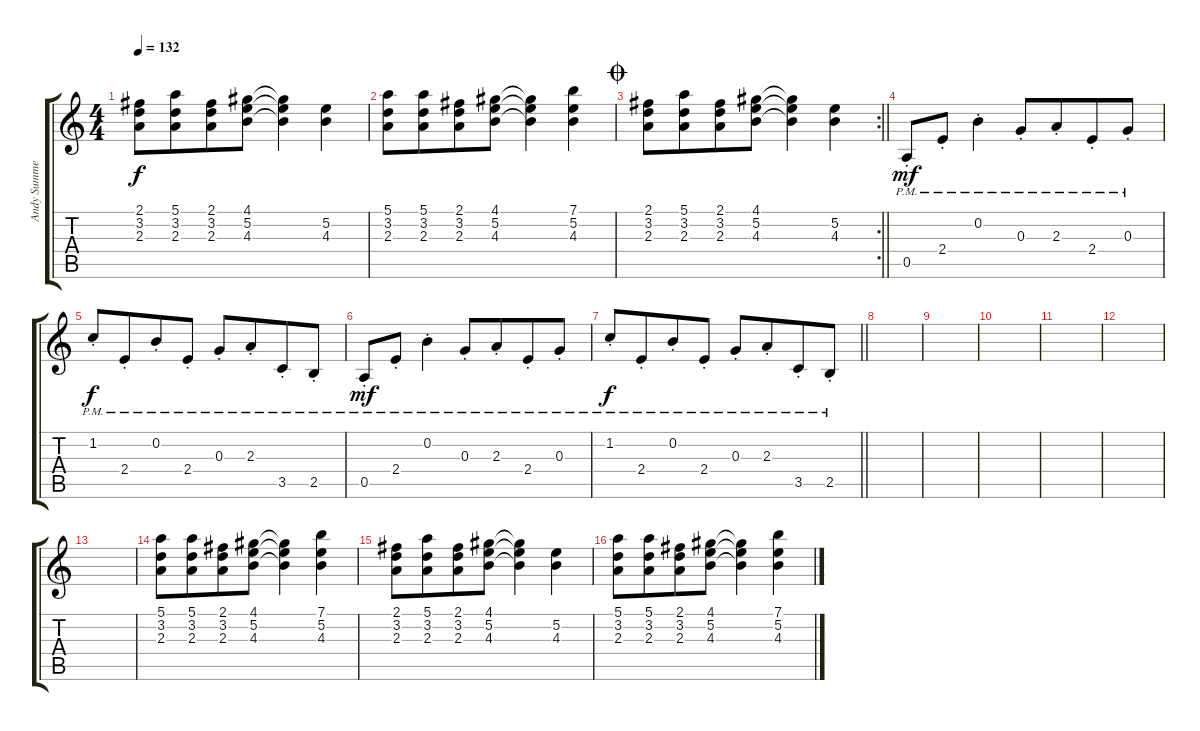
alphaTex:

\track ("Andy Summers" "Andy Summe") {instrument electricguitarclean}
\staff {score tabs}
\tuning (E4 B3 G3 D3 A2 E2) {hide}
\ts (4 4)
\tempo 132
\clef g2
\ks c
(2.1 3.2 2.3).8{dy f} (5.1 3.2 2.3).8{beam merge} (2.1 3.2 2.3).8 (4.1 5.2 4.3).8 (4.1{t} 5.2{t} 4.3{t}).4 (5.2 4.3).4 |
(5.1 3.2 2.3).8 (5.1 3.2 2.3).8{beam merge} (2.1 3.2 2.3).8 (4.1 5.2 4.3).8 (4.1{t} 5.2{t} 4.3{t}).4 (7.1 5.2 4.3).4 |
\rc 2
\jump coda
\barLineRight lightlight
(2.1 3.2 2.3).8 (5.1 3.2 2.3).8{beam merge} (2.1 3.2 2.3).8 (4.1 5.2 4.3).8 (4.1{t} 5.2{t} 4.3{t}).4 (5.2 4.3).4 |
0.5{pm st}.8{dy mf} 2.4{pm st}.8 0.2{pm st}.4 0.3{pm st}.8 2.3{pm st}.8{beam merge} 2.4{pm st}.8 0.3{pm st}.8 |
1.2{pm st}.8{dy f} 2.4{pm st}.8{beam merge} 0.2{pm st}.8 2.4{pm st}.8 0.3{pm st}.8 2.3{pm st}.8{beam merge} 3.5{pm st}.8 2.5{pm st}.8 |
0.5{pm st}.8{dy mf} 2.4{pm st}.8 0.2{pm st}.4 0.3{pm st}.8 2.3{pm st}.8{beam merge} 2.4{pm st}.8 0.3{pm st}.8 |
\barLineRight lightlight
1.2{pm st}.8{dy f} 2.4{pm st}.8{beam merge} 0.2{pm st}.8 2.4{pm st}.8 0.3{pm st}.8 2.3{pm st}.8{beam merge} 3.5{pm st}.8 2.5{pm st}.8 |
|
|
|
|
|
|
(5.1 3.2 2.3).8 (5.1 3.2 2.3).8{beam merge} (2.1 3.2 2.3).8 (4.1 5.2 4.3).8 (4.1{t} 5.2{t} 4.3{t}).4 (7.1 5.2 4.3).4 |
(2.1 3.2 2.3).8 (5.1 3.2 2.3).8{beam merge} (2.1 3.2 2.3).8 (4.1 5.2 4.3).8 (4.1{t} 5.2{t} 4.3{t}).4 (5.2 4.3).4 |
(5.1 3.2 2.3).8 (5.1 3.2 2.3).8{beam merge} (2.1 3.2 2.3).8 (4.1 5.2 4.3).8 (4.1{t} 5.2{t} 4.3{t}).4 (7.1 5.2 4.3).4
